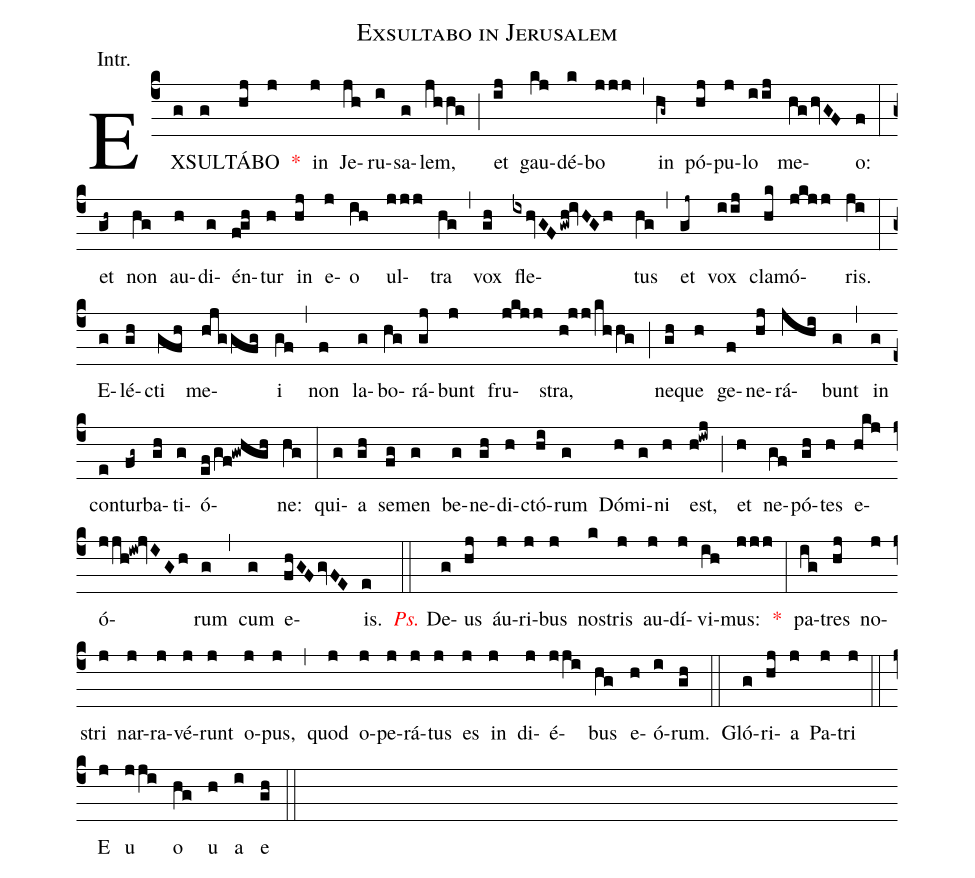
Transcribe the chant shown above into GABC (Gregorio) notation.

name:Exsultabo in Jerusalem;
annotation:Intr.;
mode:III.;
office-part:Introit;
%%
(c4) EX(g)SUL(g)TÁ(hj)BO(j) <v>\red{*}</v>() in(j) Je(jh)ru(i)sa(g)lem,(jhhg) (;) et(ij) gau(kj)dé(k)bo(jjj) (,) in(hg~) pó(hj)pu(j)lo(iij) me(hg/hvGF)o:(f) (:) et(gh~) non(hg) au(h)di(g)én(f!gh)tur(h) in(hj) e(j)o(ih) ul(jjj)tra(hg) (,) vox(gh) fle(ixhvGF/gwh!ivHGh//)tus(hg) (,) et(gj~) vox(iij) cla(hk)mó(jkjj)ris.(ji) (:) E(g)lé(gh)cti(gfh) me(hjggfg)i(gf) (,) non(f) la(g)bo(hg)rá(gj)bunt(j) fru(jkjj)stra,(h!jj/khhg) (;) ne(gh)que(h) ge(f)ne(hj)rá(jhi)bunt(g) (,) in(g) con(e)tur(fg~)ba(gh)ti(g)ó(ef/gf!gwhgh)ne:(hg) (:) qui(g)a(gh) se(fg)men(g) be(g)ne(gh)di(h)ctó(hi)rum(g) Dó(h)mi(g)ni(h) est,(h!iwj) (;) et(h) ne(gf)pó(gh)tes(h) e(hkj)ó(jjh!iw!jvIG/h)rum(g) (,) cum(g) e(fhGF/gvFE)is.(e) (::) <v>\redit{Ps.}</v> De(g)us(hj) áu(j)ri(j)bus(j) nos(k)tris(j) au(j)dí(j)vi(ih)mus:(jjj) <v>\red{*}</v>(:) pa(ig)tres(hj) no(j)stri(j) nar(j)ra(j)vé(j)runt(j) o(j)pus,(j) (,) quod(j) o(j)pe(j)rá(j)tus(j) es(j) in(j) di(j)é(jji)bus(hg) e(h)ó(i)rum.(gh) (::) Gló(g)ri(hj)a(j) Pa(j)tri(j) (::) E(j) u(jji) o(hg) u(h) a(i) e(gh) (::)
